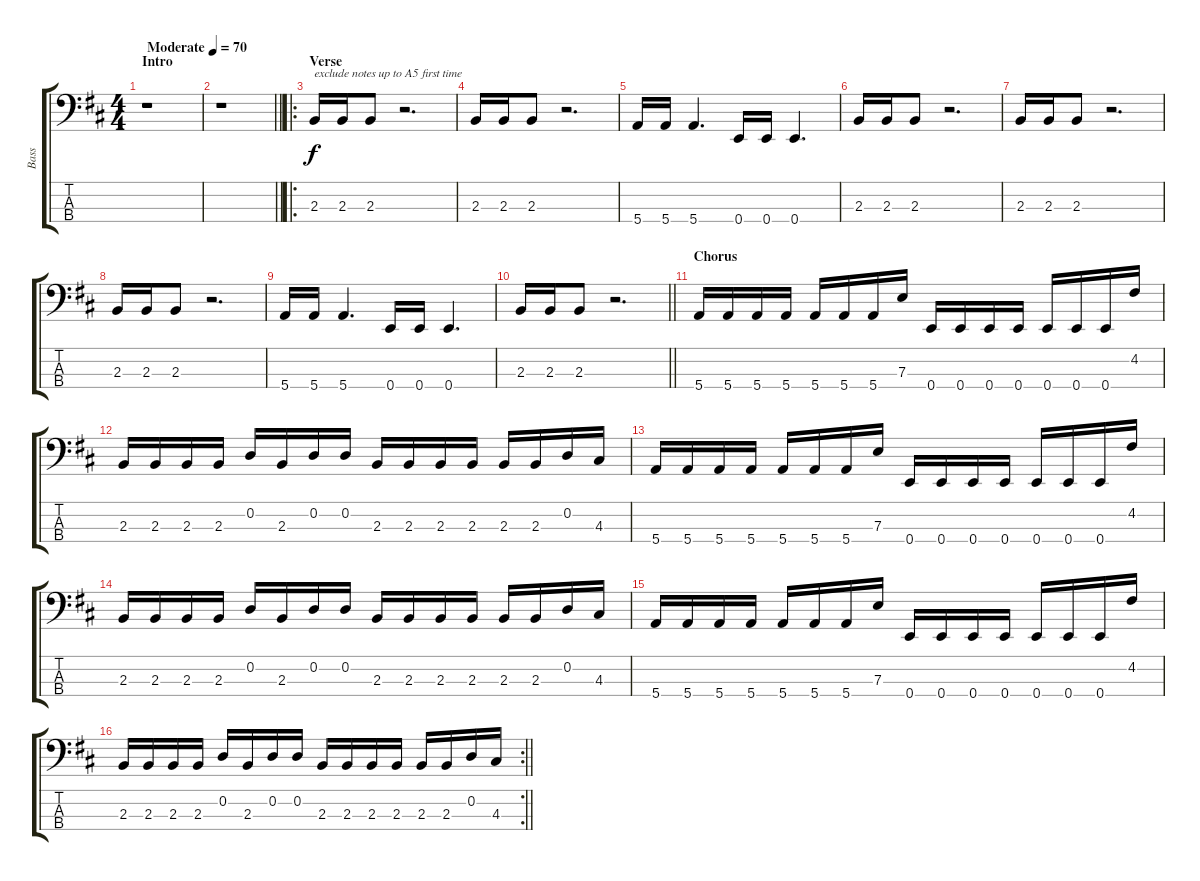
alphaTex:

\track ("Bass" "Bass") {instrument electricbassfinger}
\staff {score tabs}
\tuning (G2 D2 A1 E1) {hide}
\ts (4 4)
\section ("" "Intro")
\tempo (70 "Moderate")
\clef f4
\ks bminor
r.1{dy f volume 0 instrument electricbassfinger} |
\barLineRight lightlight
r.1 |
\ro
\section ("" "Verse")
2.3.16{txt "exclude notes up to A5 first time"} 2.3.16 2.3.8 r.2{d} |
2.3.16 2.3.16 2.3.8 r.2{d} |
5.4.16{volume 16} 5.4.16 5.4.4{d} 0.4.16 0.4.16 0.4.4{d} |
2.3.16 2.3.16 2.3.8 r.2{d} |
2.3.16 2.3.16 2.3.8 r.2{d} |
2.3.16 2.3.16 2.3.8 r.2{d} |
5.4.16 5.4.16 5.4.4{d} 0.4.16 0.4.16 0.4.4{d} |
\barLineRight lightlight
2.3.16 2.3.16 2.3.8 r.2{d} |
\section ("" "Chorus")
5.4.16 5.4.16 5.4.16 5.4.16 5.4.16 5.4.16 5.4.16 7.3.16 0.4.16 0.4.16 0.4.16 0.4.16 0.4.16 0.4.16 0.4.16 4.2.16 |
2.3.16 2.3.16 2.3.16 2.3.16 0.2.16 2.3.16 0.2.16 0.2.16 2.3.16 2.3.16 2.3.16 2.3.16 2.3.16 2.3.16 0.2.16 4.3.16 |
5.4.16 5.4.16 5.4.16 5.4.16 5.4.16 5.4.16 5.4.16 7.3.16 0.4.16 0.4.16 0.4.16 0.4.16 0.4.16 0.4.16 0.4.16 4.2.16 |
2.3.16 2.3.16 2.3.16 2.3.16 0.2.16 2.3.16 0.2.16 0.2.16 2.3.16 2.3.16 2.3.16 2.3.16 2.3.16 2.3.16 0.2.16 4.3.16 |
5.4.16 5.4.16 5.4.16 5.4.16 5.4.16 5.4.16 5.4.16 7.3.16 0.4.16 0.4.16 0.4.16 0.4.16 0.4.16 0.4.16 0.4.16 4.2.16 |
\rc 2
\barLineRight lightlight
2.3.16 2.3.16 2.3.16 2.3.16 0.2.16 2.3.16 0.2.16 0.2.16 2.3.16 2.3.16 2.3.16 2.3.16 2.3.16 2.3.16 0.2.16 4.3.16
